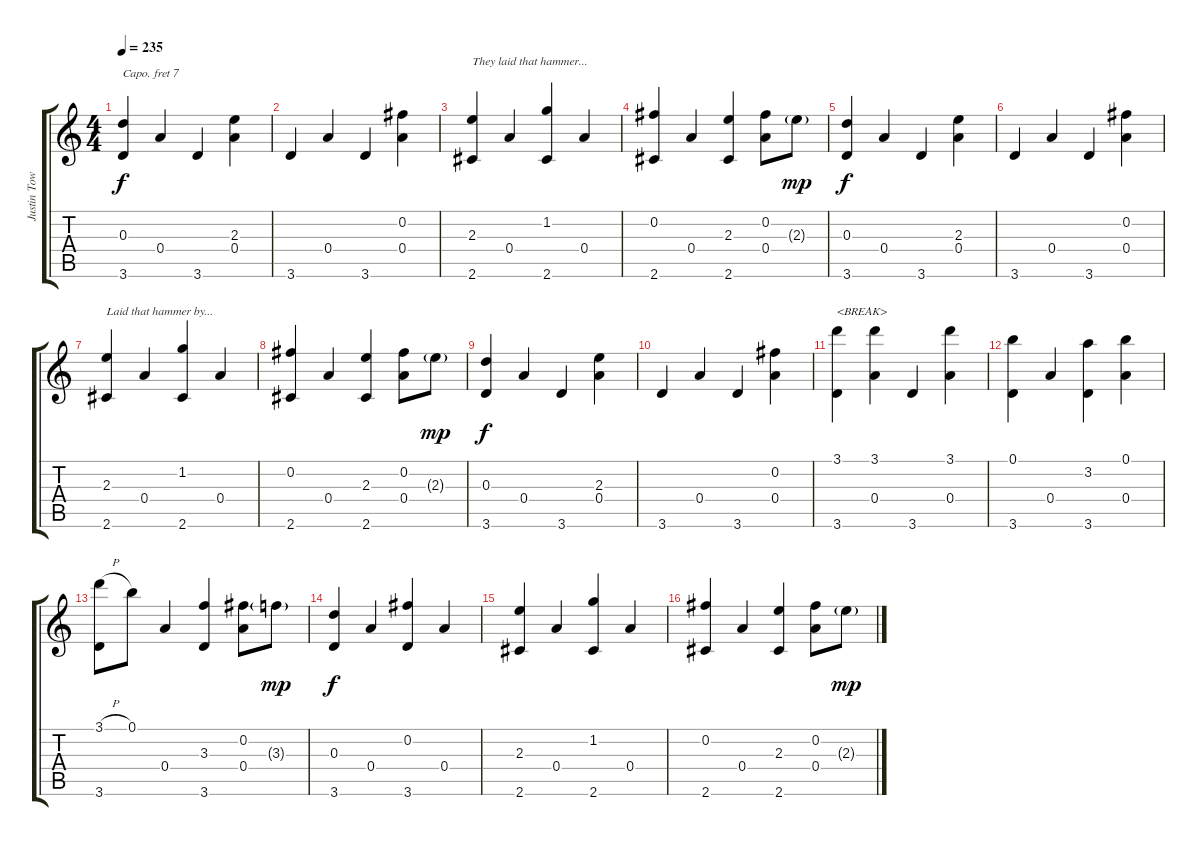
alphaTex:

\track ("Justin Townes Earle" "Justin Tow") {instrument acousticguitarsteel}
\staff {score tabs}
\capo 7
\tuning (E4 B3 G3 D3 A2 E2) {hide}
\ts (4 4)
\tempo 235
\clef g2
\ks c
(0.3 3.6).4{dy f} 0.4.4 3.6.4 (2.3 0.4).4 |
3.6.4 0.4.4 3.6.4 (0.2 0.4).4 |
(2.3 2.6).4{txt "They laid that hammer..."} 0.4.4 (1.2 2.6).4 0.4.4 |
(0.2 2.6).4 0.4.4 (2.3 2.6).4 (0.2 0.4).8 2.3{g}.8{dy mp} |
(0.3 3.6).4{dy f} 0.4.4 3.6.4 (2.3 0.4).4 |
3.6.4 0.4.4 3.6.4 (0.2 0.4).4 |
(2.3 2.6).4{txt "Laid that hammer by..."} 0.4.4 (1.2 2.6).4 0.4.4 |
(0.2 2.6).4 0.4.4 (2.3 2.6).4 (0.2 0.4).8 2.3{g}.8{dy mp} |
(0.3 3.6).4{dy f} 0.4.4 3.6.4 (2.3 0.4).4 |
3.6.4 0.4.4 3.6.4 (0.2 0.4).4 |
(3.1 3.6).4{txt "<BREAK>"} (3.1 0.4).4 3.6.4 (3.1 0.4).4 |
(0.1 3.6).4 0.4.4 (3.2 3.6).4 (0.1 0.4).4 |
(3.1{h} 3.6).8 0.1.8 0.4.4 (3.3 3.6).4 (0.2 0.4).8 3.3{g}.8{dy mp} |
(0.3 3.6).4{dy f} 0.4.4 (0.2 3.6).4 0.4.4 |
(2.3 2.6).4 0.4.4 (1.2 2.6).4 0.4.4 |
(0.2 2.6).4 0.4.4 (2.3 2.6).4 (0.2 0.4).8 2.3{g}.8{dy mp}
